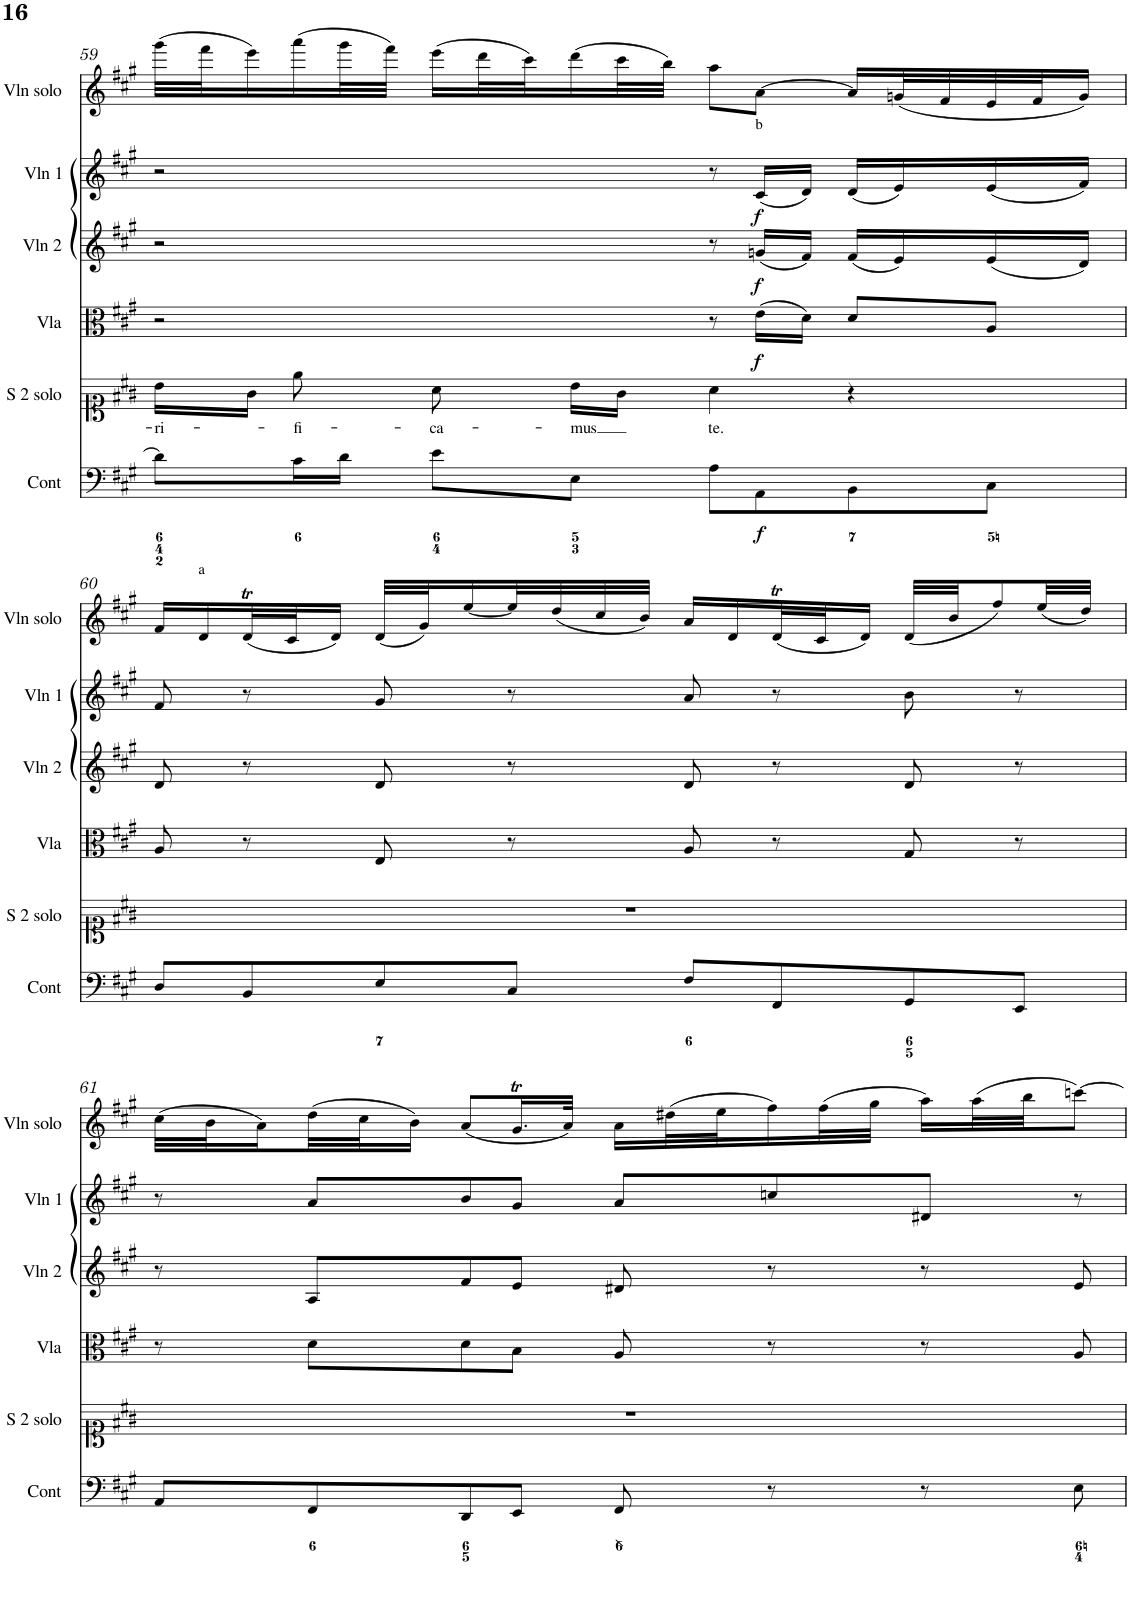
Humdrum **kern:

**kern	**dynam	**kern	**text	**kern	**dynam	**kern	**dynam	**kern	**dynam	**kern
*part6	*part6	*part5	*part5	*part4	*part4	*part3	*part3	*part2	*part2	*part1
*staff6	*staff6	*staff5	*staff5	*staff4	*staff4	*staff3	*staff3	*staff2	*staff2	*staff1
*I"Continuo	*	*I"Soprano 2 solo (sic)	*	*I"Viola	*	*I"Violin 2	*	*I"Violin 1	*	*I"Violin solo
*I'Cont	*	*I'S 2 solo	*	*I'Vla	*	*I'Vln 2	*	*I'Vln 1	*	*I'Vln solo
!!LO:PB:g=z
*clefF4	*	*clefC1	*	*clefC3	*	*clefG2	*	*clefG2	*	*clefG2
*k[f#c#g#]	*	*k[f#c#g#]	*	*k[f#c#g#]	*	*k[f#c#g#]	*	*k[f#c#g#]	*	*k[f#c#g#]
*M4/4	*	*M4/4	*	*M4/4	*	*M4/4	*	*M4/4	*	*M4/4
*met(c)	*	*met(c)	*	*met(c)	*	*met(c)	*	*met(c)	*	*met(c)
=59	=59	=59	=59	=59	=59	=59	=59	=59	=59	=59
!	!	!	!LO:LY:b	!	!	!	!	!	!	!
8d\L]	.	16b\LL	-ri-	2r	.	2r	.	2r	.	(32ggg#\LLL
.	.	.	.	.	.	.	.	.	.	32fff#\J
.	.	16g#\JJ	.	.	.	.	.	.	.	16eee\)
!	!	!	!LO:LY:b	!	!	!	!	!	!	!
16c#\L	.	8ee\	-fi-	.	.	.	.	.	.	(16aaa\
16d\JJ	.	.	.	.	.	.	.	.	.	32ggg#\L
.	.	.	.	.	.	.	.	.	.	32fff#\JJJ)
!	!	!	!LO:LY:b	!	!	!	!	!	!	!
8e\L	.	8a\	-ca-	.	.	.	.	.	.	(16eee\LL
.	.	.	.	.	.	.	.	.	.	32ddd\L
.	.	.	.	.	.	.	.	.	.	32ccc#\J)
!	!	!	!LO:LY:b	!	!	!	!	!	!	!
8E\J	.	16b\LL	-mus	.	.	.	.	.	.	(16ddd\
.	.	16g#\JJ	.	.	.	.	.	.	.	32ccc#\L
.	.	.	.	.	.	.	.	.	.	32bb\JJJ)
!	!	!	!LO:LY:b	!	!	!	!	!	!	!
8A\L	.	4a\	te.	8r	.	8r	.	8r	.	8aa\L
!	!	!	!	!	!	!	!	!LO:TX:a:t=b	!	!
!	!LO:DY:b	!	!	!	!LO:DY:b	!	!LO:DY:b	!	!LO:DY:b	!
8AA\	f	.	.	(16e\LL	f	(16gn/LL	f	(16c#/LL	f	[8a\J
.	.	.	.	16d\JJ)	.	16f#/JJ)	.	16d/JJ)	.	.
8BB\	.	4r	.	8d/L	.	(16f#/LL	.	(16d/LL	.	16a/LL]
.	.	.	.	.	.	16e/)	.	16e/)	.	(32gn/L
.	.	.	.	.	.	.	.	.	.	32f#/
8C#\J	.	.	.	8A/J	.	(16e/	.	(16e/	.	32e/
.	.	.	.	.	.	.	.	.	.	32f#/J
.	.	.	.	.	.	16d/JJ)	.	16f#/JJ)	.	16g/JJ)
!!LO:LB:g=z
=60	=60	=60	=60	=60	=60	=60	=60	=60	=60	=60
8D/L	.	1r	.	8A/	.	8d/	.	8f#/	.	16f#/LL
!	!	!	!	!	!	!	!	!	!	!LO:TX:a:t=a
.	.	.	.	.	.	.	.	.	.	16d/
8BB/	.	.	.	8r	.	8r	.	8r	.	(32dT/L
.	.	.	.	.	.	.	.	.	.	32c#/J
.	.	.	.	.	.	.	.	.	.	16d/JJ)
8E/	.	.	.	8E/	.	8d/	.	8g#/	.	(32d/LLL
.	.	.	.	.	.	.	.	.	.	32g#/J)
.	.	.	.	.	.	.	.	.	.	[16ee/
8C#/J	.	.	.	8r	.	8r	.	8r	.	32ee/L]
.	.	.	.	.	.	.	.	.	.	(32dd/
.	.	.	.	.	.	.	.	.	.	32cc#/
.	.	.	.	.	.	.	.	.	.	32b/JJJ)
8F#/L	.	.	.	8A/	.	8d/	.	8a/	.	16a/LL
.	.	.	.	.	.	.	.	.	.	16d/
8FF#/	.	.	.	8r	.	8r	.	8r	.	(32dT/L
.	.	.	.	.	.	.	.	.	.	32c#/J
.	.	.	.	.	.	.	.	.	.	16d/JJ)
8GG#/	.	.	.	8G#/	.	8d/	.	8b\	.	(32d/LLL
.	.	.	.	.	.	.	.	.	.	32b/JJ
.	.	.	.	.	.	.	.	.	.	8ff#/)
8EE/J	.	.	.	8r	.	8r	.	8r	.	.
.	.	.	.	.	.	.	.	.	.	(32ee/LL
.	.	.	.	.	.	.	.	.	.	32dd/JJJ)
!!LO:LB:g=z
=61	=61	=61	=61	=61	=61	=61	=61	=61	=61	=61
8AA/L	.	1r	.	8r	.	8r	.	8r	.	(32cc#\LLL
.	.	.	.	.	.	.	.	.	.	32b\J
.	.	.	.	.	.	.	.	.	.	16a\)
8FF#/	.	.	.	8d\L	.	8A/L	.	8a/L	.	(32dd\L
.	.	.	.	.	.	.	.	.	.	32cc#\J
.	.	.	.	.	.	.	.	.	.	16b\JJ)
8DD/	.	.	.	8d\	.	8f#/	.	8b/	.	(8a/L
8EE/J	.	.	.	8B\J	.	8e/J	.	8g#/J	.	16.g#t/L
.	.	.	.	.	.	.	.	.	.	32a/JJk)
8FF#/	.	.	.	8A/	.	8d#X/	.	8a/L	.	16a\LL
.	.	.	.	.	.	.	.	.	.	(32dd#X\L
.	.	.	.	.	.	.	.	.	.	32ee\J
8r	.	.	.	8r	.	8r	.	8ccn/	.	16ff#\)
.	.	.	.	.	.	.	.	.	.	(32ff#\L
.	.	.	.	.	.	.	.	.	.	32gg#\JJJ
8r	.	.	.	8r	.	8r	.	8d#X/J	.	16aa\LL)
.	.	.	.	.	.	.	.	.	.	(32aa\L
.	.	.	.	.	.	.	.	.	.	32bb\JJ
8E\	.	.	.	8A/	.	8e/	.	8r	.	[8cccn\J)
=	=	=	=	=	=	=	=	=	=	=
*-	*-	*-	*-	*-	*-	*-	*-	*-	*-	*-
